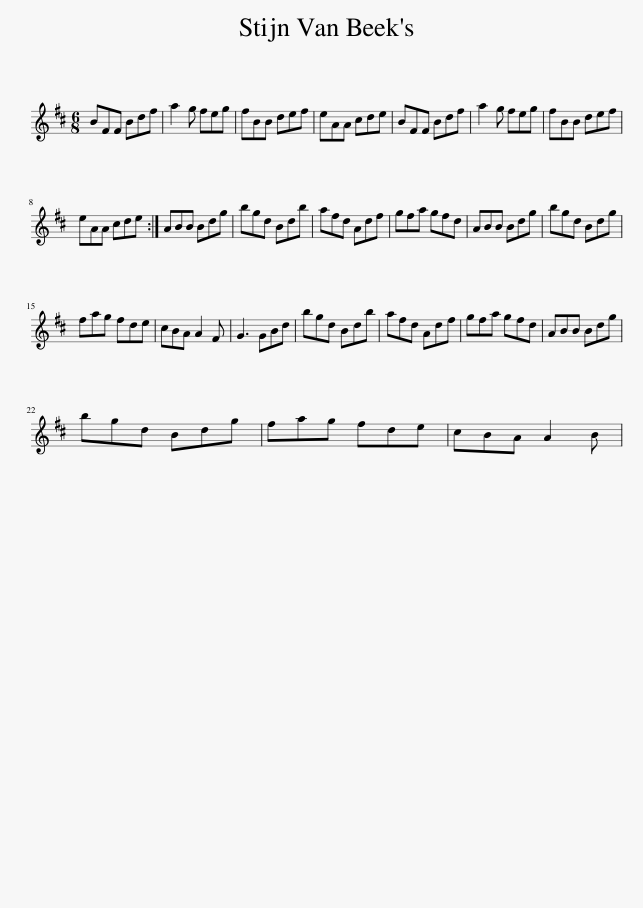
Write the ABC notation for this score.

X:1
L:1/8
M:6/8
I:linebreak $
K:Bmin
V:1 treble
V:1
 BFF Bdf | a2 g feg | fBB def | eAA cde | BFF Bdf | %5
 a2 g feg | fBB def |$ eAA cde :| ABB Bdg | bgd Bdb | %10
 afd Adf | gfa gfd | ABB Bdg | bgd Bdg |$ fag fde | %15
 cBA A2 F | G3 GBd | bgd Bdb | afd Adf | gfa gfd | %20
 ABB Bdg |$ bgd Bdg | fag fde | cBA A2 B | %24
